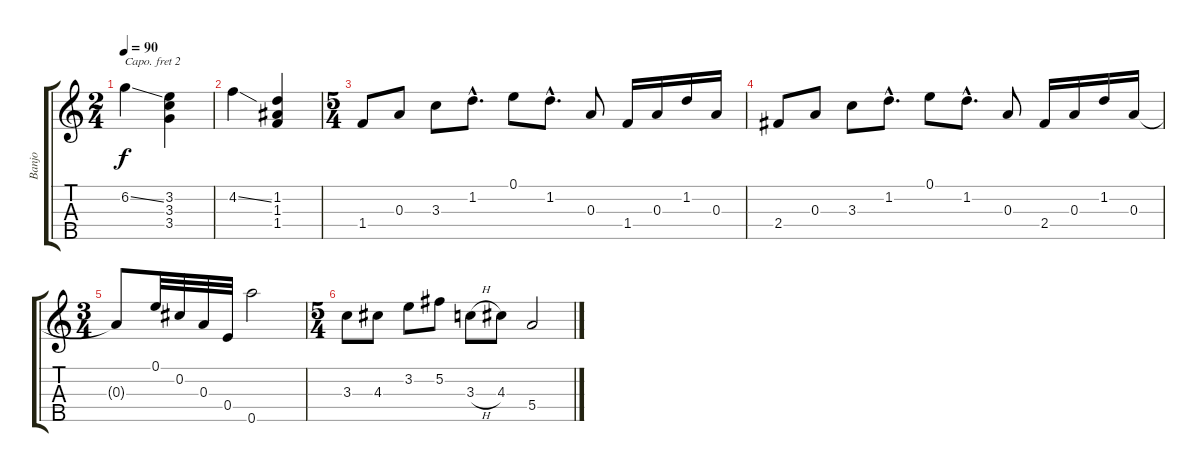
\track ("Banjo" "Banjo") {instrument banjo}
\staff {score tabs}
\capo 2
\tuning (D4 B3 G3 D3 G4) {hide}
\displaytranspose 12
\ts (2 4)
\tempo 90
\clef g2
\ks c
6.2{ss}.4{dy f} (3.2 3.3 3.4).4 |
4.2{ss}.4 (1.2 1.3 1.4).4 |
\ts (5 4)
1.4.8 0.3.8 3.3.8 1.2{hac}.8{d} 0.1.8 1.2{hac}.8{d} 0.3.8 1.4.16 0.3.16 1.2.16 0.3.16 |
2.4.8 0.3.8 3.3.8 1.2{hac}.8{d} 0.1.8 1.2{hac}.8{d} 0.3.8 2.4.16 0.3.16 1.2.16 0.3.16 |
\ts (3 4)
0.3{t}.8 0.1.32 0.2.32 0.3.32 0.4.32 0.5.2 |
\ts (5 4)
3.3.8 4.3.8 3.2.8 5.2.8 3.3{h}.8 4.3.8 5.4.2
